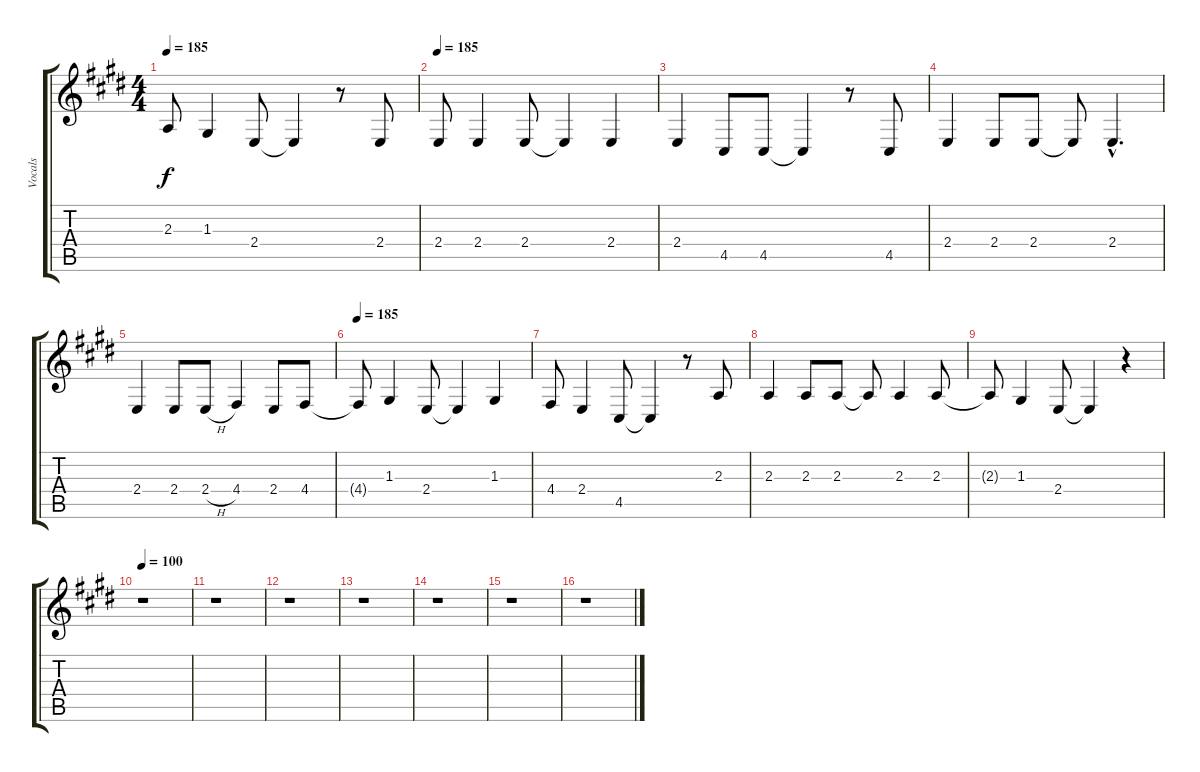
\track ("Vocals" "Vocals") {instrument altosax}
\staff {score tabs}
\tuning (E4 B3 G3 D3 A2 E2) {hide}
\ts (4 4)
\tempo 185
\clef g2
\ks e
2.3.8{dy f} 1.3.4 2.4.8 2.4{t}.4 r.8 2.4.8 |
\tempo 185
2.4.8 2.4.4 2.4.8 2.4{t}.4 2.4.4 |
2.4.4 4.5.8 4.5.8 4.5{t}.4 r.8 4.5.8 |
2.4.4 2.4.8 2.4.8 2.4{t}.8 2.4{hac}.4{d} |
2.4.4 2.4.8 2.4{h}.8 4.4.4 2.4.8 4.4.8 |
\tempo 185
4.4{t}.8 1.3.4 2.4.8 2.4{t}.4 1.3.4 |
4.4.8 2.4.4 4.5.8 4.5{t}.4 r.8 2.3.8 |
2.3.4 2.3.8 2.3.8 2.3{t}.8 2.3.4 2.3.8 |
2.3{t}.8 1.3.4 2.4.8 2.4{t}.4 r.4 |
\tempo 100
r.1 |
r.1 |
r.1 |
r.1 |
r.1 |
r.1 |
r.1
